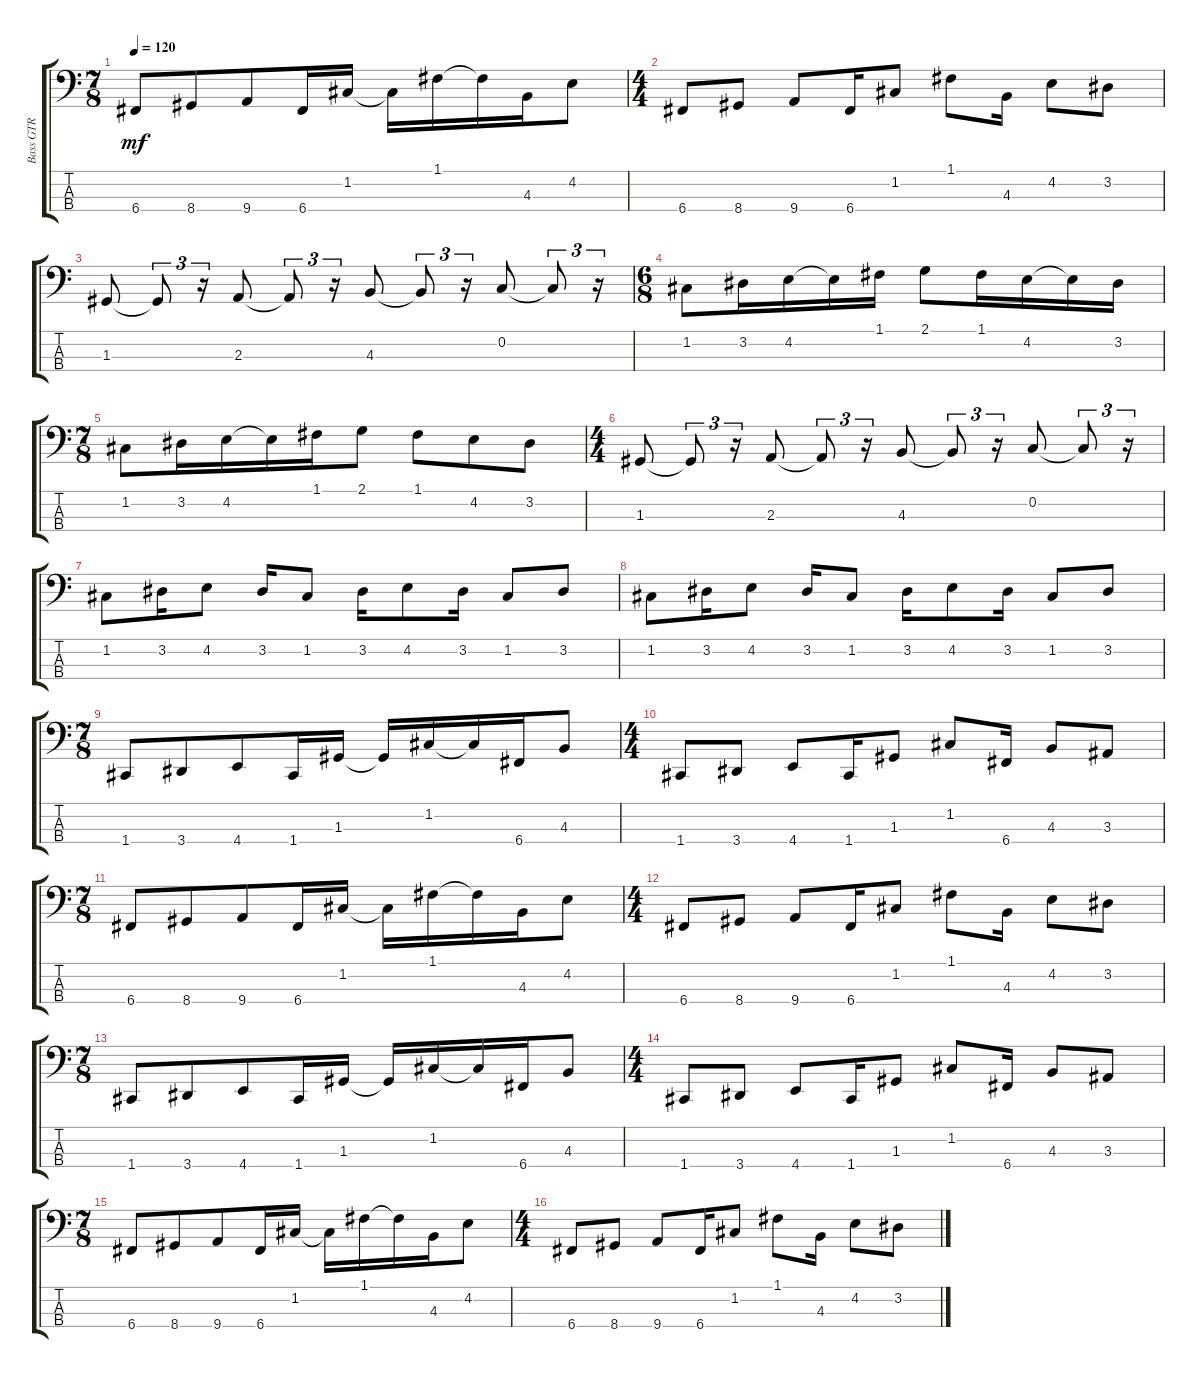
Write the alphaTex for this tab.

\track ("Bass GTR" "Bass GTR") {instrument electricbassfinger}
\staff {score tabs}
\tuning (F2 C2 G1 C1) {hide}
\ts (7 8)
\tempo 120
\clef f4
\ks aminor
6.4.8{dy mf} 8.4.8 9.4.8 6.4.16 1.2.16 1.2{t}.16 1.1.16 1.1{t}.16 4.3.16 4.2.8 |
\ts (4 4)
6.4.8 8.4.8 9.4.8 6.4.16 1.2.8 1.1.8 4.3.16 4.2.8 3.2.8 |
1.3.8 1.3{t}.8{tu (3 2)} r.16{tu (3 2)} 2.3.8 2.3{t}.8{tu (3 2)} r.16{tu (3 2)} 4.3.8 4.3{t}.8{tu (3 2)} r.16{tu (3 2)} 0.2.8 0.2{t}.8{tu (3 2)} r.16{tu (3 2)} |
\ts (6 8)
1.2.8 3.2.16 4.2.16 4.2{t}.16 1.1.16 2.1.8 1.1.16 4.2.16 4.2{t}.16 3.2.16 |
\ts (7 8)
1.2.8 3.2.16 4.2.16 4.2{t}.16 1.1.16 2.1.8 1.1.8 4.2.8 3.2.8 |
\ts (4 4)
1.3.8 1.3{t}.8{tu (3 2)} r.16{tu (3 2)} 2.3.8 2.3{t}.8{tu (3 2)} r.16{tu (3 2)} 4.3.8 4.3{t}.8{tu (3 2)} r.16{tu (3 2)} 0.2.8 0.2{t}.8{tu (3 2)} r.16{tu (3 2)} |
1.2.8 3.2.16 4.2.8 3.2.16 1.2.8 3.2.16 4.2.8 3.2.16 1.2.8 3.2.8 |
1.2.8 3.2.16 4.2.8 3.2.16 1.2.8 3.2.16 4.2.8 3.2.16 1.2.8 3.2.8 |
\ts (7 8)
1.4.8 3.4.8 4.4.8 1.4.16 1.3.16 1.3{t}.16 1.2.16 1.2{t}.16 6.4.16 4.3.8 |
\ts (4 4)
1.4.8 3.4.8 4.4.8 1.4.16 1.3.8 1.2.8 6.4.16 4.3.8 3.3.8 |
\ts (7 8)
6.4.8 8.4.8 9.4.8 6.4.16 1.2.16 1.2{t}.16 1.1.16 1.1{t}.16 4.3.16 4.2.8 |
\ts (4 4)
6.4.8 8.4.8 9.4.8 6.4.16 1.2.8 1.1.8 4.3.16 4.2.8 3.2.8 |
\ts (7 8)
1.4.8 3.4.8 4.4.8 1.4.16 1.3.16 1.3{t}.16 1.2.16 1.2{t}.16 6.4.16 4.3.8 |
\ts (4 4)
1.4.8 3.4.8 4.4.8 1.4.16 1.3.8 1.2.8 6.4.16 4.3.8 3.3.8 |
\ts (7 8)
6.4.8 8.4.8 9.4.8 6.4.16 1.2.16 1.2{t}.16 1.1.16 1.1{t}.16 4.3.16 4.2.8 |
\ts (4 4)
6.4.8 8.4.8 9.4.8 6.4.16 1.2.8 1.1.8 4.3.16 4.2.8 3.2.8
